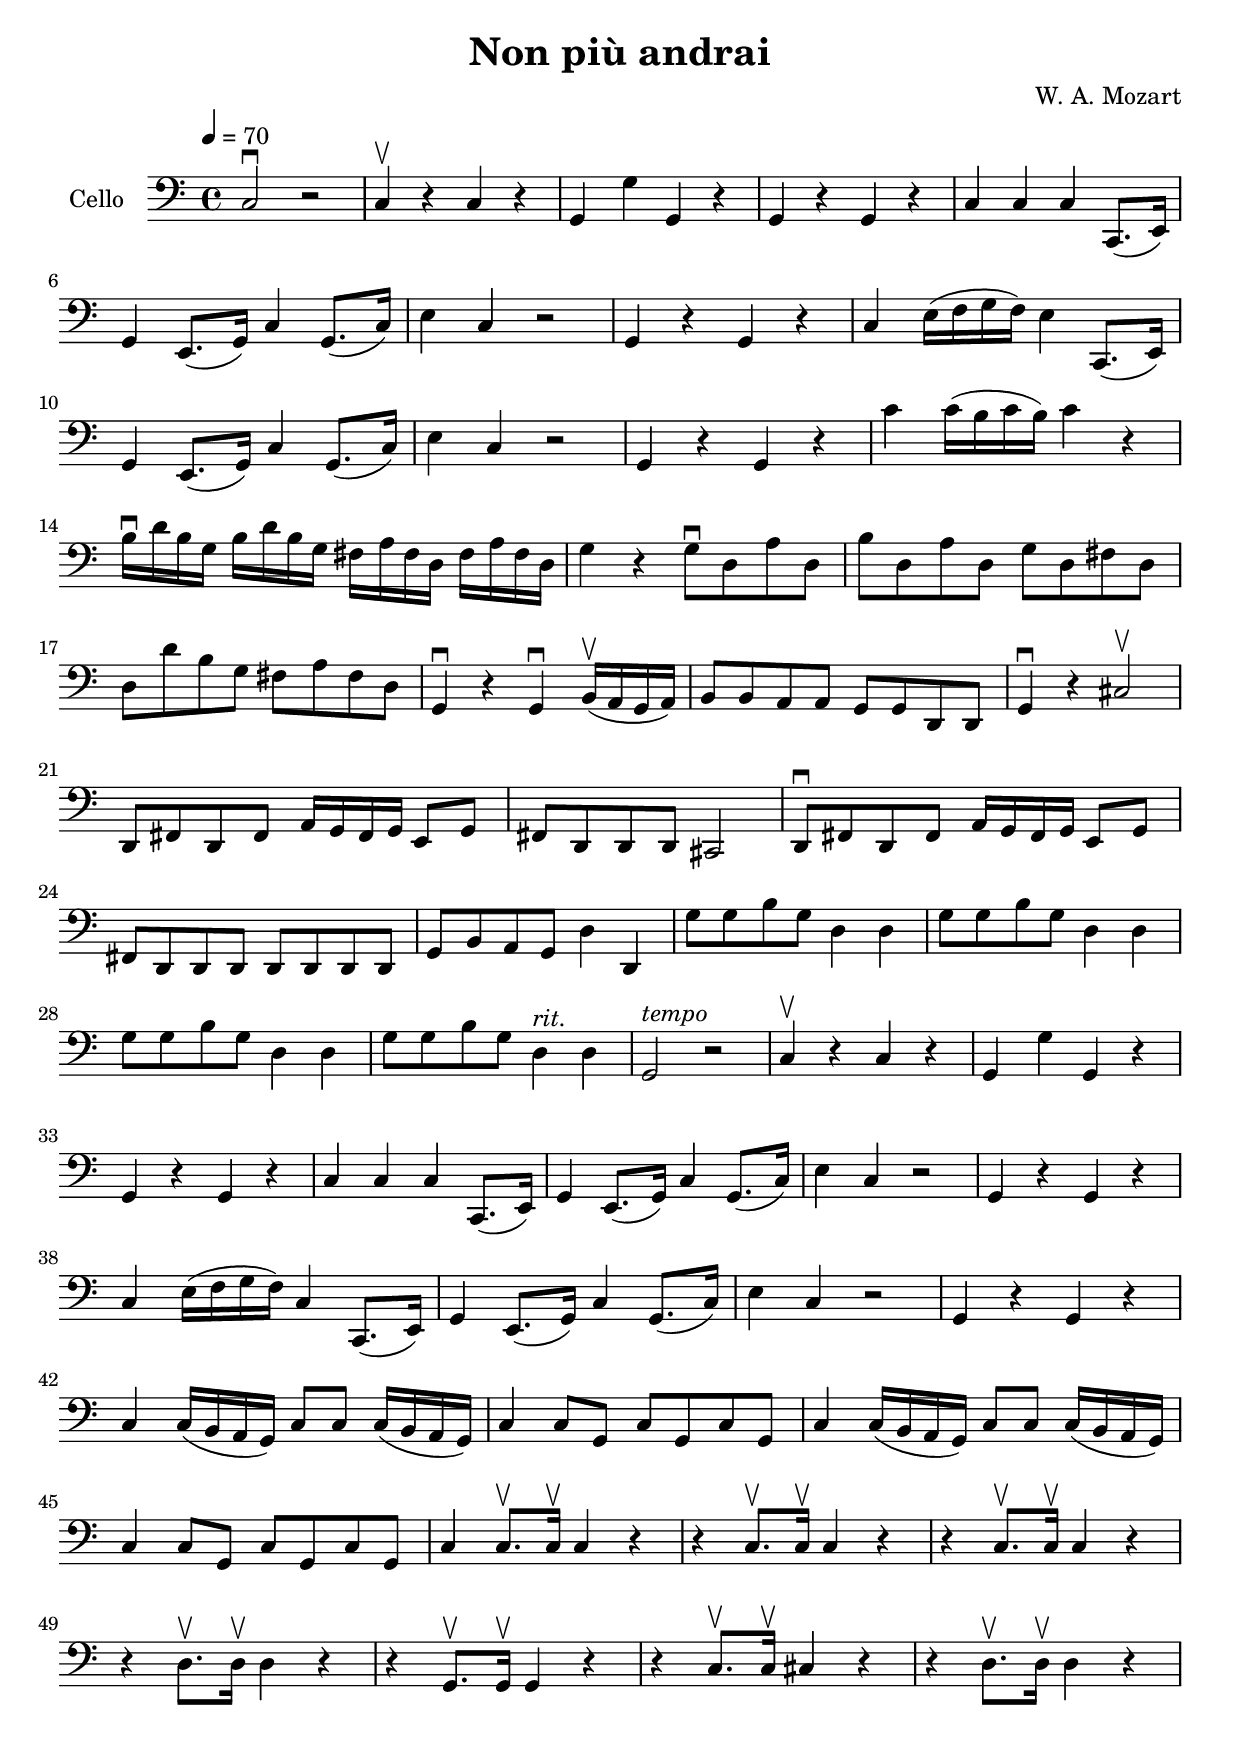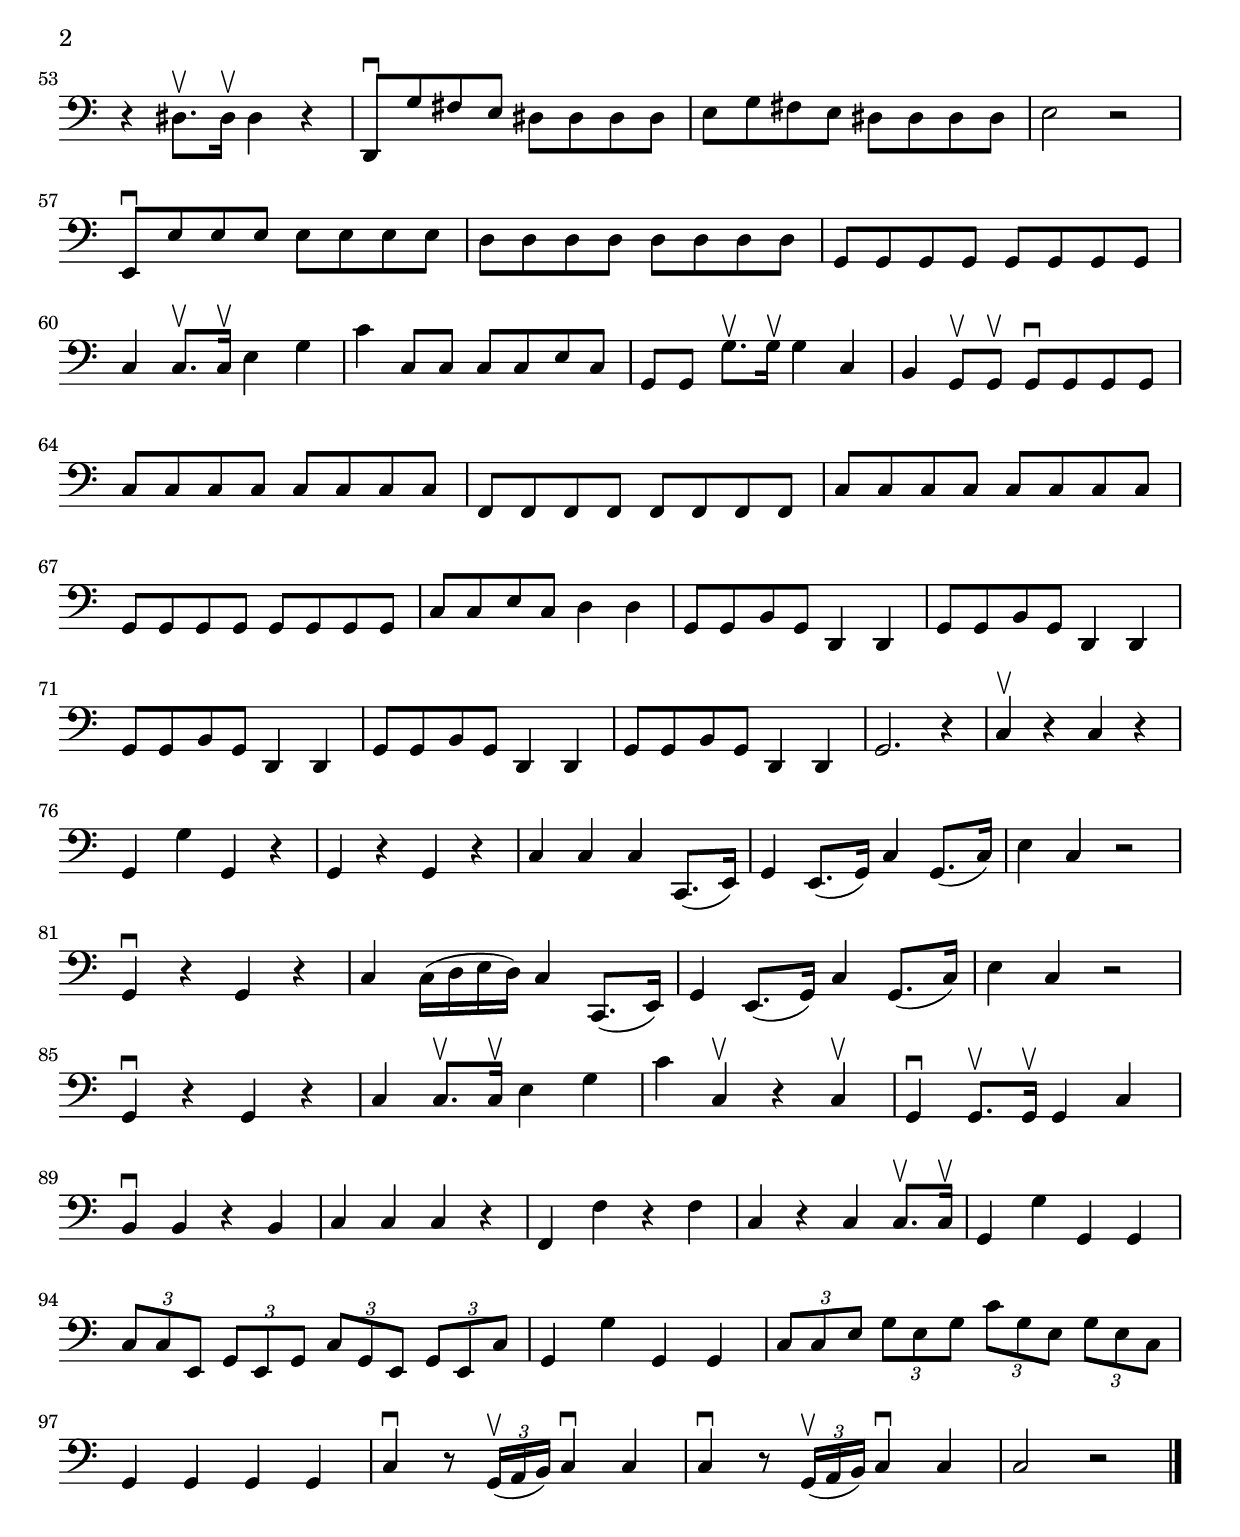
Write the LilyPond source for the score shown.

#(set-global-staff-size 21)

\version "2.18.2"

\header {
  title    = "Non più andrai"
  composer = "W. A. Mozart"
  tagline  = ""
}

\language "italiano"

\score {
  \new Staff
   \with {instrumentName = #"Cello "}
   {
   \override Hairpin.to-barline = ##f
   \time 4/4
   \clef bass
   \tempo 4 = 70
     do2\downbow  r2
   | do4\upbow  r4 do4 r4
   | sol,4 sol4 sol,4 r4
   | sol,4 r4 sol,4 r4
   | do4 do4 do4 do,8.(mi,16)
   | sol,4 mi,8.(sol,16) do4 sol,8.(do16)
   | mi4 do4 r2
   | sol,4 r4 sol,4 r4
   | do4 mi16(fa16 sol16 fa16) mi4 do,8.(mi,16)
   | sol,4 mi,8.(sol,16) do4 sol,8.(do16)
   | mi4 do4 r2
   | sol,4 r4 sol,4 r4
   | do'4 do'16(si16 do'16 si16) do'4 r4
   | si16\downbow re'16 si16 sol16  si16 re'16 si16 sol16  fad16 la16 fad16 re16
     fad16 la16 fad16 re16
   | sol4 r4 sol8\downbow re8 la8 re8
   | si8 re8 la8 re8  sol8 re8 fad8 re8
   | re8 re'8 si8 sol8  fad8 la8 fad8 re8
   | sol,4\downbow r4 sol,4\downbow si,16(\upbow la,16 sol,16 la,16)
   | si,8 si,8 la,8 la,8 sol,8 sol,8 re,8 re,8
   | sol,4\downbow r dod2\upbow
   | re,8 fad,8 re,8 fad,8 la,16 sol,16 fad,16 sol,16 mi,8 sol,8
   | fad,8 re,8 re,8 re,8 dod,2
   | re,8\downbow fad,8 re,8 fad,8 la,16 sol,16 fad,16 sol,16 mi,8 sol,8
   | fad,8 re,8 re,8 re,8 re,8 re,8 re,8 re,8
   | sol,8 si,8 la,8 sol,8 re4 re,4
   | sol8 sol8 si8 sol8 re4 re4
   | sol8 sol8 si8 sol8 re4 re4
   | sol8 sol8 si8 sol8 re4 re4
   | sol8 sol8 si8 sol8 re4^\markup{\italic rit.} re4
   | sol,2^\markup{\italic tempo} r2
   | do4\upbow r4 do4 r4
   | sol,4 sol4 sol,4 r4
   | sol,4 r4 sol,4 r4
   | do4 do4 do4 do,8.(mi,16)
   | sol,4 mi,8.(sol,16) do4 sol,8.(do16)
   | mi4 do4 r2
   | sol,4 r4 sol,4 r4
   | do4 mi16(fa16 sol16 fa16) do4 do,8.(mi,16)
   | sol,4 mi,8.(sol,16) do4 sol,8.(do16)
   | mi4 do4 r2
   | sol,4 r4 sol,4 r4
   | do4 do16(si,16 la,16 sol,16) do8 do8 do16(si,16 la,16 sol,16)
   | do4 do8 sol,8 do8 sol,8 do8 sol,8
   | do4 do16(si,16 la,16 sol,16) do8 do8 do16(si,16 la,16 sol,16)
   | do4 do8 sol,8 do8 sol,8 do8 sol,8
   | do4 do8.\upbow do16\upbow do4 r4
   | r4 do8.\upbow do16\upbow do4 r4
   | r4 do8.\upbow do16\upbow do4 r4
   | r4 re8.\upbow re16\upbow re4 r4
   | r4 sol,8.\upbow sol,16\upbow sol,4 r4
   | r4 do8.\upbow do16\upbow dod4 r4
   | r4 re8.\upbow re16\upbow re4 r4
   | r4 red8.\upbow red16\upbow red4 r4
   | re,8\downbow sol8 fad8 mi8  red8 red8 red8 red8
   | mi8 sol8 fad8 mi8 red8 red8 red8 red8
   | mi2 r2
   | mi,8\downbow mi8 mi8 mi8  mi8 mi8 mi8 mi8
   | re8 re8 re8 re8 re8 re8 re8 re8
   | sol,8 sol,8 sol,8 sol,8 sol,8 sol,8 sol,8 sol,8
   | do4 do8.\upbow do16\upbow mi4 sol4
   | do'4 do8 do8 do8 do8 mi8 do8
   | sol,8 sol,8 sol8.\upbow sol16\upbow sol4 do4
   | si,4 sol,8\upbow sol,8\upbow sol,8\downbow sol,8 sol,8 sol,8
   | do8 do8 do8 do8 do8 do8 do8 do8
   | fa,8 fa,8 fa,8 fa,8 fa,8 fa,8 fa,8 fa,8
   | do8 do8 do8 do8 do8 do8 do8 do8
   | sol,8 sol,8 sol,8 sol,8 sol,8 sol,8 sol,8 sol,8
   | do8 do8 mi8 do8 re4 re4
   | sol,8 sol,8 si,8 sol,8 re,4 re,4
   | sol,8 sol,8 si,8 sol,8 re,4 re,4
   | sol,8 sol,8 si,8 sol,8 re,4 re,4
   | sol,8 sol,8 si,8 sol,8 re,4 re,4
   | sol,8 sol,8 si,8 sol,8 re,4 re,4
   | sol,2. r4
   | do4\upbow r4 do4 r4
   | sol,4 sol4 sol,4 r4
   | sol,4 r4 sol,4 r4
   | do4 do4 do4 do,8.(mi,16)
   | sol,4 mi,8.(sol,16) do4 sol,8.(do16)
   | mi4 do4 r2
   | sol,4\downbow r4 sol,4 r4
   | do4 do16(re16 mi16 re16) do4 do,8.(mi,16)
   | sol,4 mi,8.(sol,16) do4 sol,8.(do16)
   | mi4 do4 r2
   | sol,4\downbow r4 sol,4 r4
   | do4 do8.\upbow do16\upbow mi4 sol4
   | do'4 do4\upbow r4 do4\upbow
   | sol,4\downbow sol,8.\upbow sol,16\upbow sol,4 do4
   | si,4\downbow si,4 r4 si,4
   | do4 do4 do4 r4
   | fa,4 fa4 r4 fa4
   | do4 r4 do4 do8.\upbow do16\upbow
   | sol,4 sol4 sol,4 sol,4
   | \tuplet 3/2 {do8 do8 mi,8} \tuplet 3/2 {sol,8 mi,8 sol,8}
     \tuplet 3/2 {do8 sol,8 mi,8} \tuplet 3/2 {sol,8 mi,8 do8}
   | sol,4 sol4 sol,4 sol,4
   | \tuplet 3/2 {do8 do8 mi8} \tuplet 3/2 {sol8 mi8 sol8}
     \tuplet 3/2 {do'8 sol8 mi8} \tuplet 3/2 {sol8 mi8 do8}
   | sol,4 sol,4 sol,4 sol,4
   | do4\downbow r8 \tuplet 3/2 {sol,16\upbow(la,16 si,16)} do4\downbow do4
   | do4\downbow r8 \tuplet 3/2 {sol,16\upbow(la,16 si,16)} do4\downbow do4
   | do2 r2
   \bar "|."
 }
}
